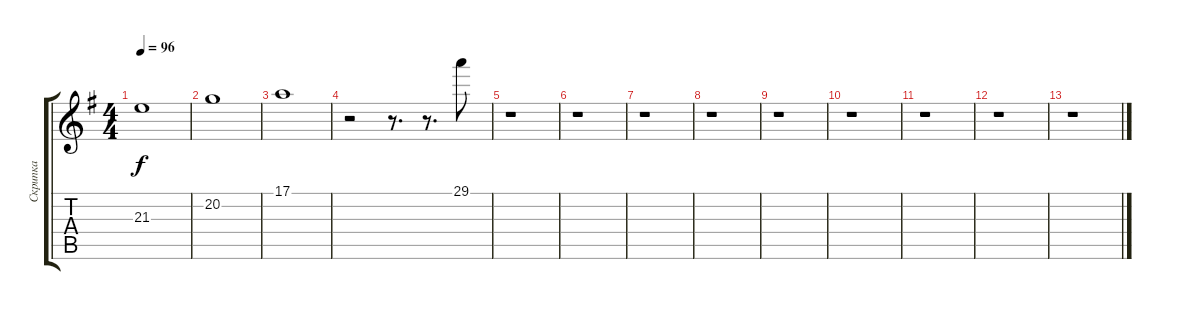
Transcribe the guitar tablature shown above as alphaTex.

\track ("Скрипка" "Скрипка") {instrument violin}
\staff {score tabs}
\tuning (E4 B3 G3 D3 A2 E2) {hide}
\ts (4 4)
\tempo 96
\clef g2
\ks eminor
21.3.1{dy f} |
20.2.1 |
17.1.1 |
r.2 r.8{d} r.8{d} 29.1.8 |
r.1 |
r.1 |
r.1 |
r.1 |
r.1 |
r.1 |
r.1 |
r.1 |
r.1
